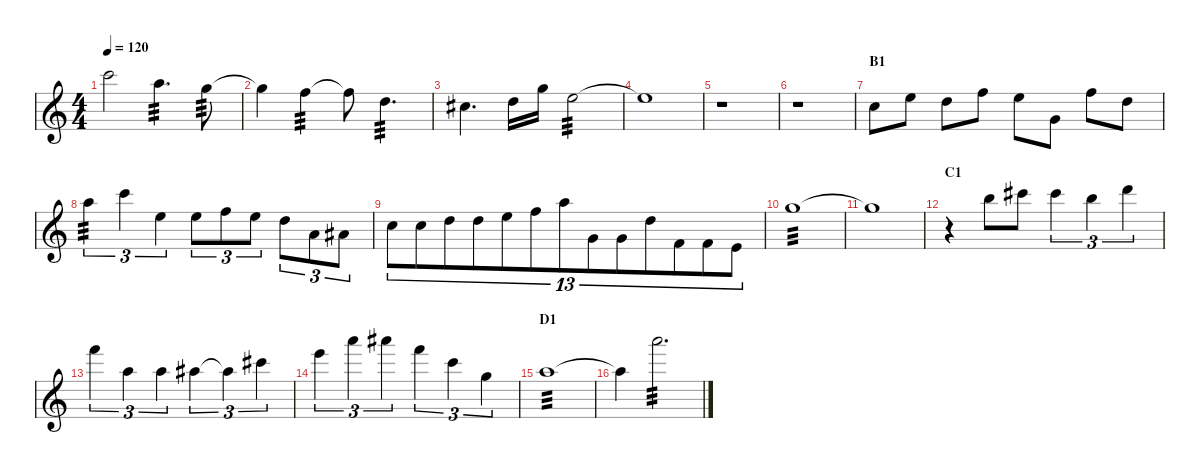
\defaultSystemsLayout 4
\hideDynamics
\bracketExtendMode nobrackets
\singleTrackTrackNamePolicy hidden
\multiTrackTrackNamePolicy hidden
\otherSystemsTrackNameOrientation horizontal
\track ("Vibes (Ruth Underwood)" "vib.") {instrument vibraphone}
\staff {score}
\tuning (E5 B4 G4 D4 A3 E3)
\ts (4 4)
\tempo 120
\clef g2
\ks c
13.2{t}.2{dy f beam Down} 14.3.4{d tp 3 dy fff beam Down} 12.3.8{tp 3 beam Down} |
12.3{t}.4{dy f beam Down} 15.4.4{tp 3 dy fff beam Down} 15.4{t}.8{dy f beam Down} 17.5.4{d tp 3 dy fff beam Down} |
16.5{acc #}.4{d beam Down} 17.5.16{beam Down} 17.4.16{beam Down} 14.4.2{tp 3 beam Down} |
14.4{t}.1{dy f beam Down} |
r.1{beam Down} |
r.1{beam Down} |
\section ("" "B1")
5.3.8{dy fff beam Down} 5.2.8{beam Down} 7.3.8{beam Down} 6.2.8{beam Down} 5.2.8{beam Down} 5.4.8{beam Down} 6.2.8{beam Down} 7.3.8{beam Down} |
5.1.4{tu (3 2) tp 3 beam Down} 8.1.4{tu (3 2) beam Down} 5.2.4{tu (3 2) beam Down} 5.2.8{tu (3 2) beam Down} 6.2.8{tu (3 2) beam Down} 5.2.8{tu (3 2) beam Down} 7.3.8{tu (3 2) beam Down} 7.4.8{tu (3 2) beam Down} 8.4{acc #}.8{tu (3 2) beam Down} |
5.3.8{tu (13 8) beam Down} 5.3.8{tu (13 8) beam Down} 7.3.8{tu (13 8) beam Down} 7.3.8{tu (13 8) beam Down} 5.2.8{tu (13 8) beam Down} 6.2.8{tu (13 8) beam Down} 5.1.8{tu (13 8) beam Down} 5.4.8{tu (13 8) beam Down} 5.4.8{tu (13 8) beam Down} 7.3.8{tu (13 8) beam Down} 8.5.8{tu (13 8) beam Down} 8.5.8{tu (13 8) beam Down} 7.5.8{tu (13 8) beam Down} |
8.2.1{tp 3 beam Down} |
8.2{t}.1{dy f beam Down} |
\section ("" "C1")
r.4{beam Down} 16.3.8{dy fff beam Down} 18.3{acc #}.8{beam Down} 18.3{acc #}.4{tu (3 2) beam Down} 16.3.4{tu (3 2) beam Down} 19.3.4{tu (3 2) beam Down} |
18.2.4{tu (3 2) beam Down} 19.4.4{tu (3 2) beam Down} 19.4.4{tu (3 2) beam Down} 20.4{acc #}.4{tu (3 2) beam Down} 20.4{t acc #}.4{tu (3 2) dy f beam Down} 18.3{acc #}.4{tu (3 2) dy fff beam Down} |
17.2.4{tu (3 2) beam Down} 17.1.4{tu (3 2) beam Down} 18.1{acc #}.4{tu (3 2) beam Down} 18.2.4{tu (3 2) beam Down} 17.3.4{tu (3 2) beam Down} 17.4.4{tu (3 2) beam Down} |
\section ("" "D1")
19.4.1{tp 3 beam Down} |
19.4{t}.4{dy f beam Down} 17.1.2{d tp 3 dy fff beam Down}
